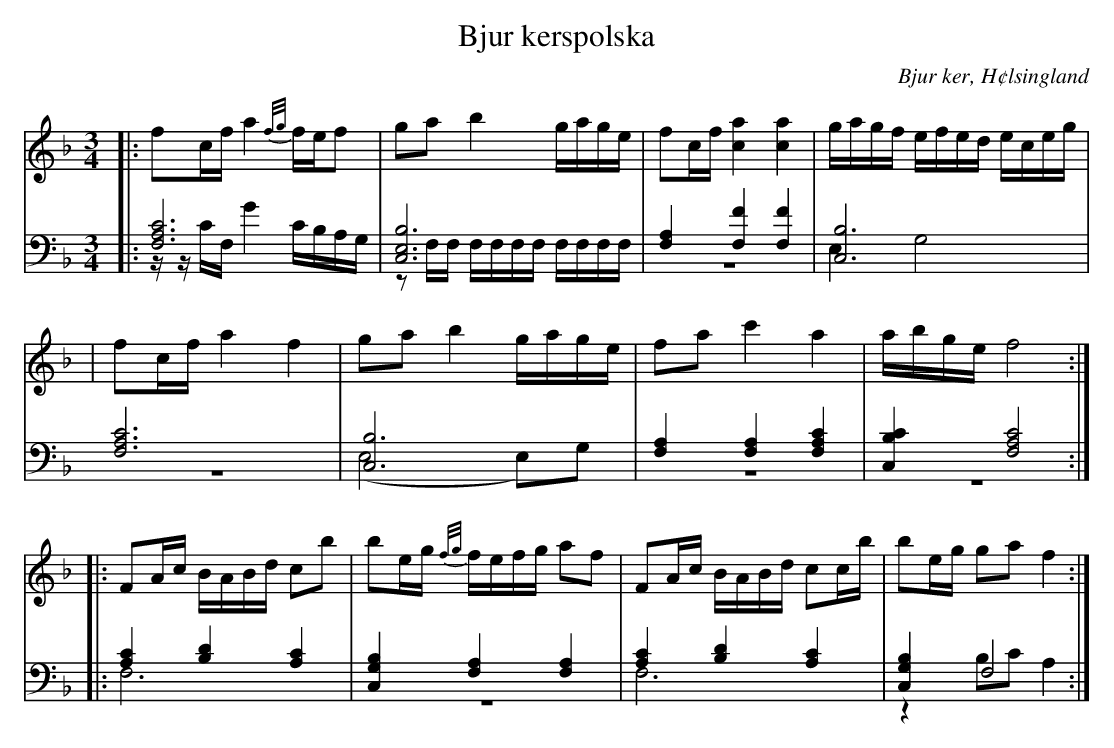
X:1
T: Bjur kerspolska
O: Bjur ker, H¢lsingland
M: 3/4
L: 1/8
K: F
V:1
V:2
V:3 merge
V: 1
|:fc/f/ a2 {f/g/}f/e/f|ga b2 g/a/g/e/|fc/f/ [c2a2] [c2a2]|g/a/g/f/ e/f/e/d/ e/c/e/g/|
|fc/f/ a2 f2|ga b2 g/a/g/e/|fa c'2 a2| a/b/g/e/ f4:|
|:FA/c/ B/A/B/d/ cb|be/g/ {f/g/}f/e/f/g/ af|FA/c/ B/A/B/d/ cc/b/|be/g/ ga f2:|
V:2 clef=bass
|:[F,6A,6C6]|[C,6E,6B,6]|[F,2A,2] [F,2F2] [F,2F2]|[C,6B,6]|
[F,6A,6C6]|[C,6B,6]|[F,2A,2] [F,2A,2] [F,2A,2C2]|[C,2B,2C2] [F,4A,4C4]:|
 |:[A,2C2] [B,2D2] [A,2C2]|[C,2G,2B,2] [F,2A,2] [F,2A,2]|[A,2C2] [B,2D2] [A,2C2]|[C,2G,2B,2] F,4 :|
V:3 clef=bass
 |:z/z/C/F,/ G2 C/B,/A,/G,/|zF,/F,/ F,/F,/F,/F,/ F,/F,/F,/F,/|z6|E,2 G,4|
 |z6|(E,4 E,)G,|z6|z6:|
|:F,6|z6|F,6|z2 B,C A,2:|
